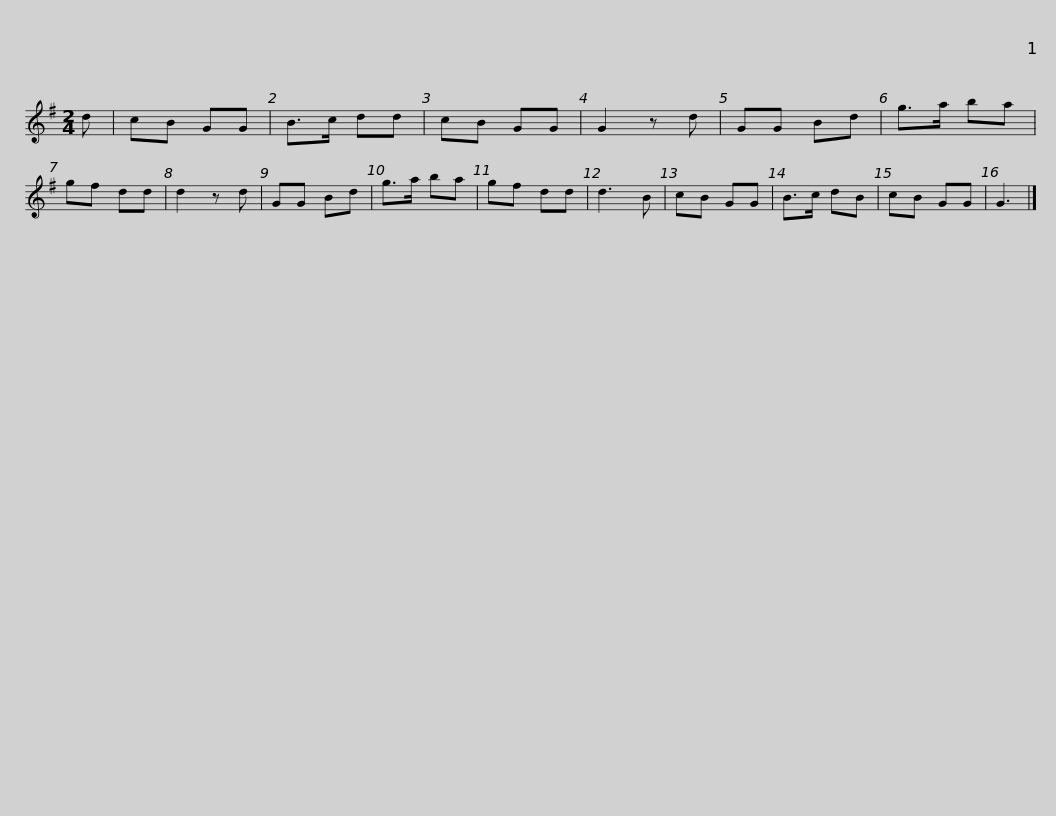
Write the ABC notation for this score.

X:1
L:1/8
M:2/4
I:linebreak $
K:G
V:1 treble
V:1
 d | cB GG | B>c dd | cB GG | G2 z d | %5
 GG Bd | g>a ba | gf dd | d2 z d | GG Bd | %10
 g>a ba |$ gf dd | d3 B | cB GG | B>c dB | %15
 cB GG | G3 |] %17
